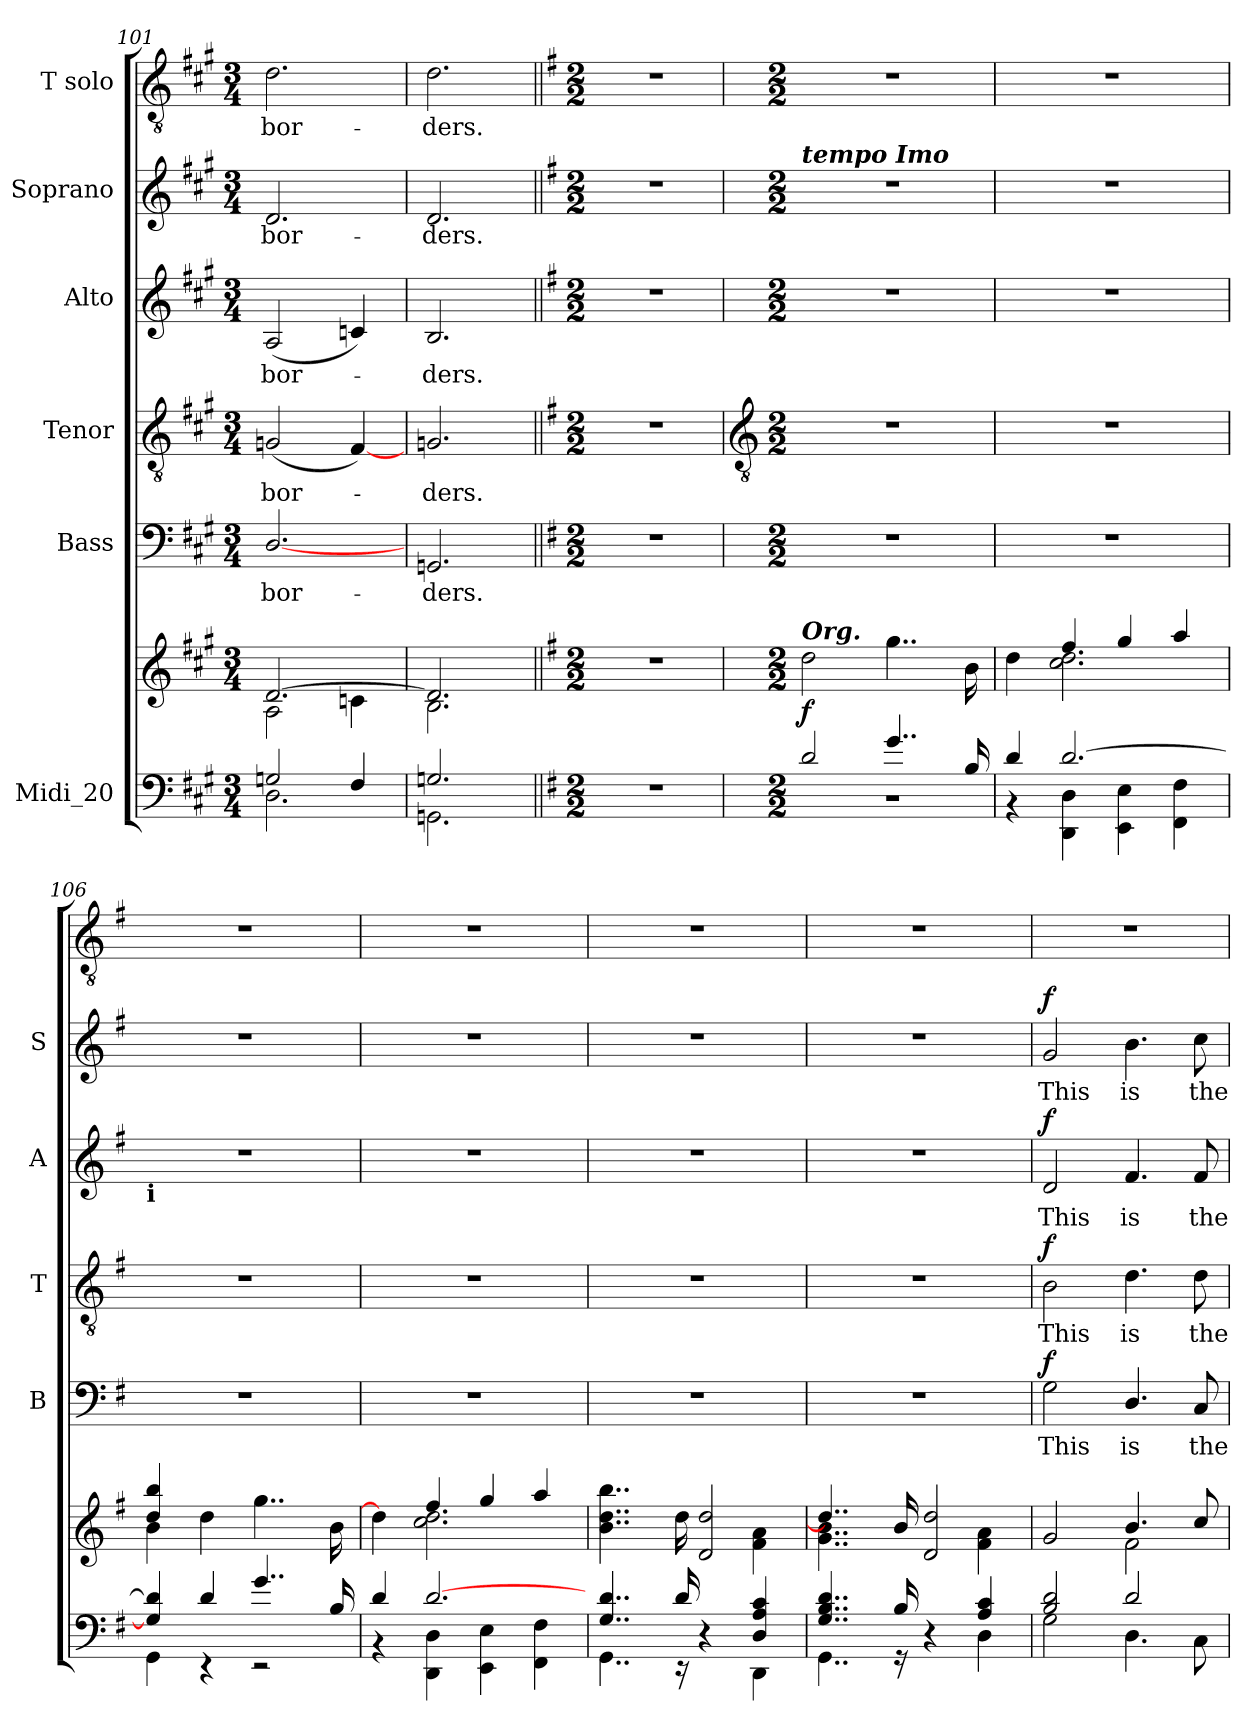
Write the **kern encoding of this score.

**kern	**kern	**dynam	**kern	**text	**dynam	**kern	**text	**dynam	**kern	**text	**dynam	**kern	**text	**dynam	**kern	**text
*part6	*part6	*part6	*part5	*part5	*part5	*part4	*part4	*part4	*part3	*part3	*part3	*part2	*part2	*part2	*part1	*part1
*staff7	*staff6	*staff6/7	*staff5	*staff5	*staff5	*staff4	*staff4	*staff4	*staff3	*staff3	*staff3	*staff2	*staff2	*staff2	*staff1	*staff1
*I"Midi_20	*	*	*I"Bass	*	*	*I"Tenor	*	*	*I"Alto	*	*	*I"Soprano	*	*	*I"T solo	*
*	*	*	*I'B	*	*	*I'T	*	*	*I'A	*	*	*I'S	*	*	*	*
*clefF4	*clefG2	*	*clefF4	*	*	*clefGv2	*	*	*clefG2	*	*	*clefG2	*	*	*clefGv2	*
*k[f#c#g#]	*k[f#c#g#]	*	*k[f#c#g#]	*	*	*k[f#c#g#]	*	*	*k[f#c#g#]	*	*	*k[f#c#g#]	*	*	*k[f#c#g#]	*
*A:	*A:	*	*A:	*	*	*A:	*	*	*A:	*	*	*A:	*	*	*A:	*
*M3/4	*M3/4	*	*M3/4	*	*	*M3/4	*	*	*M3/4	*	*	*M3/4	*	*	*M3/4	*
=101	=101	=101	=101	=101	=101	=101	=101	=101	=101	=101	=101	=101	=101	=101	=101	=101
*^	*^	*	*	*	*	*	*	*	*	*	*	*	*	*	*	*
!	!	!	!	!	!	!LO:LY:b	!	!	!LO:LY:b	!	!	!LO:LY:b	!	!	!LO:LY:b	!	!	!LO:LY:b
2Gn/	2.D\	[2.d/	2A\	.	[2.D/	bor-	.	(<2Gn	bor-	.	(<2A	bor-	.	2.d	bor-	.	2.d	bor-
4F#/	.	.	4cn\	.	.	.	.	[4F#)	.	.	4cn)	.	.	.	.	.	.	.
=102	=102	=102	=102	=102	=102	=102	=102	=102	=102	=102	=102	=102	=102	=102	=102	=102	=102	=102
!	!	!	!	!	!	!LO:LY:b	!	!	!LO:LY:b	!	!	!LO:LY:b	!	!	!LO:LY:b	!	!	!LO:LY:b
2.Gn/	2.GGn\	2.d/]	2.B\	.	2.GGn	-ders.	.	2.Gn	ders.	.	2.B	ders.	.	2.d	-ders.	.	2.d	-ders.
*v	*v	*	*	*	*	*	*	*	*	*	*	*	*	*	*	*	*	*
*	*v	*v	*	*	*	*	*	*	*	*	*	*	*	*	*	*	*
=103||	=103||	=103||	=103||	=103||	=103||	=103||	=103||	=103||	=103||	=103||	=103||	=103||	=103||	=103||	=103||	=103||
*k[f#]	*k[f#]	*	*k[f#]	*	*	*k[f#]	*	*	*k[f#]	*	*	*k[f#]	*	*	*k[f#]	*
*G:	*G:	*	*G:	*	*	*G:	*	*	*G:	*	*	*G:	*	*	*G:	*
*M2/2	*M2/2	*	*M2/2	*	*	*M2/2	*	*	*M2/2	*	*	*M2/2	*	*	*M2/2	*
1r	1r	.	1r	.	.	1r	.	.	1r	.	.	1r	.	.	1r	.
!!LO:LB:g=z
=104	=104	=104	=104	=104	=104	=104	=104	=104	=104	=104	=104	=104	=104	=104	=104	=104
*	*	*	*	*	*	*clefGv2	*	*	*	*	*	*	*	*	*	*
*M2/2	*M2/2	*	*M2/2	*	*	*M2/2	*	*	*M2/2	*	*	*M2/2	*	*	*M2/2	*
*^	*^	*	*	*	*	*	*	*	*	*	*	*	*	*	*	*
!	!	!	!	!	!	!	!	!	!	!	!	!	!	!LO:TX:a:Bi:t=tempo Imo	!	!	!	!
!	!	!LO:TX:a:Bi:t=Org.	!	!	!	!	!	!	!	!	!	!	!	!	!	!	!	!
!	!	!	!	!LO:DY:b	!	!	!	!	!	!	!	!	!	!	!	!	!	!
2d/	1r	2dd\	2ryy	f	1r	.	.	1r	.	.	1r	.	.	1r	.	.	1r	.
4..g/	.	4..gg\	2ryy	.	.	.	.	.	.	.	.	.	.	.	.	.	.	.
16B/	.	16b\	.	.	.	.	.	.	.	.	.	.	.	.	.	.	.	.
=105	=105	=105	=105	=105	=105	=105	=105	=105	=105	=105	=105	=105	=105	=105	=105	=105	=105	=105
4d/	4r	4dd\	4ryy	.	1r	.	.	1r	.	.	1r	.	.	1r	.	.	1r	.
[2.d/	4DD\ 4D\	4ff#/	2.cc\ 2.dd\	.	.	.	.	.	.	.	.	.	.	.	.	.	.	.
.	4EE\ 4E\	4gg/	.	.	.	.	.	.	.	.	.	.	.	.	.	.	.	.
.	4FF#\ 4F#\	4aa/	.	.	.	.	.	.	.	.	.	.	.	.	.	.	.	.
=106	=106	=106	=106	=106	=106	=106	=106	=106	=106	=106	=106	=106	=106	=106	=106	=106	=106	=106
!	!	!	!	!	!	!	!	!	!	!	!LO:TX:b:B:t=i	!	!	!	!	!	!	!
4G/] 4d/]	4GG\	4dd/ 4bb/	4b\	.	1r	.	.	1r	.	.	1r	.	.	1r	.	.	1r	.
4d/	4r	4dd\	2.ryy	.	.	.	.	.	.	.	.	.	.	.	.	.	.	.
4..g/	2r	4..gg\	.	.	.	.	.	.	.	.	.	.	.	.	.	.	.	.
16B/	.	16b\	.	.	.	.	.	.	.	.	.	.	.	.	.	.	.	.
=107	=107	=107	=107	=107	=107	=107	=107	=107	=107	=107	=107	=107	=107	=107	=107	=107	=107	=107
4d/	4r	4dd\]	4ryy	.	1r	.	.	1r	.	.	1r	.	.	1r	.	.	1r	.
[2.d/	4DD\ 4D\	4ff#/	2.cc\ 2.dd\	.	.	.	.	.	.	.	.	.	.	.	.	.	.	.
.	4EE\ 4E\	4gg/	.	.	.	.	.	.	.	.	.	.	.	.	.	.	.	.
.	4FF#\ 4F#\	4aa/	.	.	.	.	.	.	.	.	.	.	.	.	.	.	.	.
=108	=108	=108	=108	=108	=108	=108	=108	=108	=108	=108	=108	=108	=108	=108	=108	=108	=108	=108
4..G/ 4..d/	4..GG\	4..b\ 4..dd\ 4..bb\	2ryy	.	1r	.	.	1r	.	.	1r	.	.	1r	.	.	1r	.
16d/	16r	16dd\	.	.	.	.	.	.	.	.	.	.	.	.	.	.	.	.
4ryy	4r	2d/ 2dd/	4ryy	.	.	.	.	.	.	.	.	.	.	.	.	.	.	.
4D/ 4A/ 4c/	4DD\	.	4f#\ 4a\	.	.	.	.	.	.	.	.	.	.	.	.	.	.	.
=109	=109	=109	=109	=109	=109	=109	=109	=109	=109	=109	=109	=109	=109	=109	=109	=109	=109	=109
4..G/ 4..B/ 4..d/	4..GG\	4..dd/]	4..g\ 4..b\	.	1r	.	.	1r	.	.	1r	.	.	1r	.	.	1r	.
16B/	16r	16b/	16ryy	.	.	.	.	.	.	.	.	.	.	.	.	.	.	.
4r	4ryy	2d/ 2dd/	4ryy	.	.	.	.	.	.	.	.	.	.	.	.	.	.	.
4A/ 4c/	4D\	.	4f#\ 4a\	.	.	.	.	.	.	.	.	.	.	.	.	.	.	.
=110	=110	=110	=110	=110	=110	=110	=110	=110	=110	=110	=110	=110	=110	=110	=110	=110	=110	=110
!	!	!	!	!	!	!LO:LY:b	!LO:DY:b	!	!LO:LY:b	!LO:DY:b	!	!LO:LY:b	!LO:DY:b	!	!LO:LY:b	!LO:DY:b	!	!
2B/ 2d/	2G\	2g/	2ryy	.	2G	This	f	2B	This	f	2d	This	f	2g	This	f	1r	.
!	!	!	!	!	!	!LO:LY:b	!	!	!LO:LY:b	!	!	!LO:LY:b	!	!	!LO:LY:b	!	!	!
2d/	4.D\	4.b/	2f#\	.	4.D/	is	.	4.d	is	.	4.f#	is	.	4.b	is	.	.	.
!	!	!	!	!	!	!LO:LY:b	!	!	!LO:LY:b	!	!	!LO:LY:b	!	!	!LO:LY:b	!	!	!
.	8C\	8cc/	.	.	8C	the	.	8d	the	.	8f#	the	.	8cc	the	.	.	.
*v	*v	*	*	*	*	*	*	*	*	*	*	*	*	*	*	*	*	*
*	*v	*v	*	*	*	*	*	*	*	*	*	*	*	*	*	*	*
=	=	=	=	=	=	=	=	=	=	=	=	=	=	=	=	=
*-	*-	*-	*-	*-	*-	*-	*-	*-	*-	*-	*-	*-	*-	*-	*-	*-
